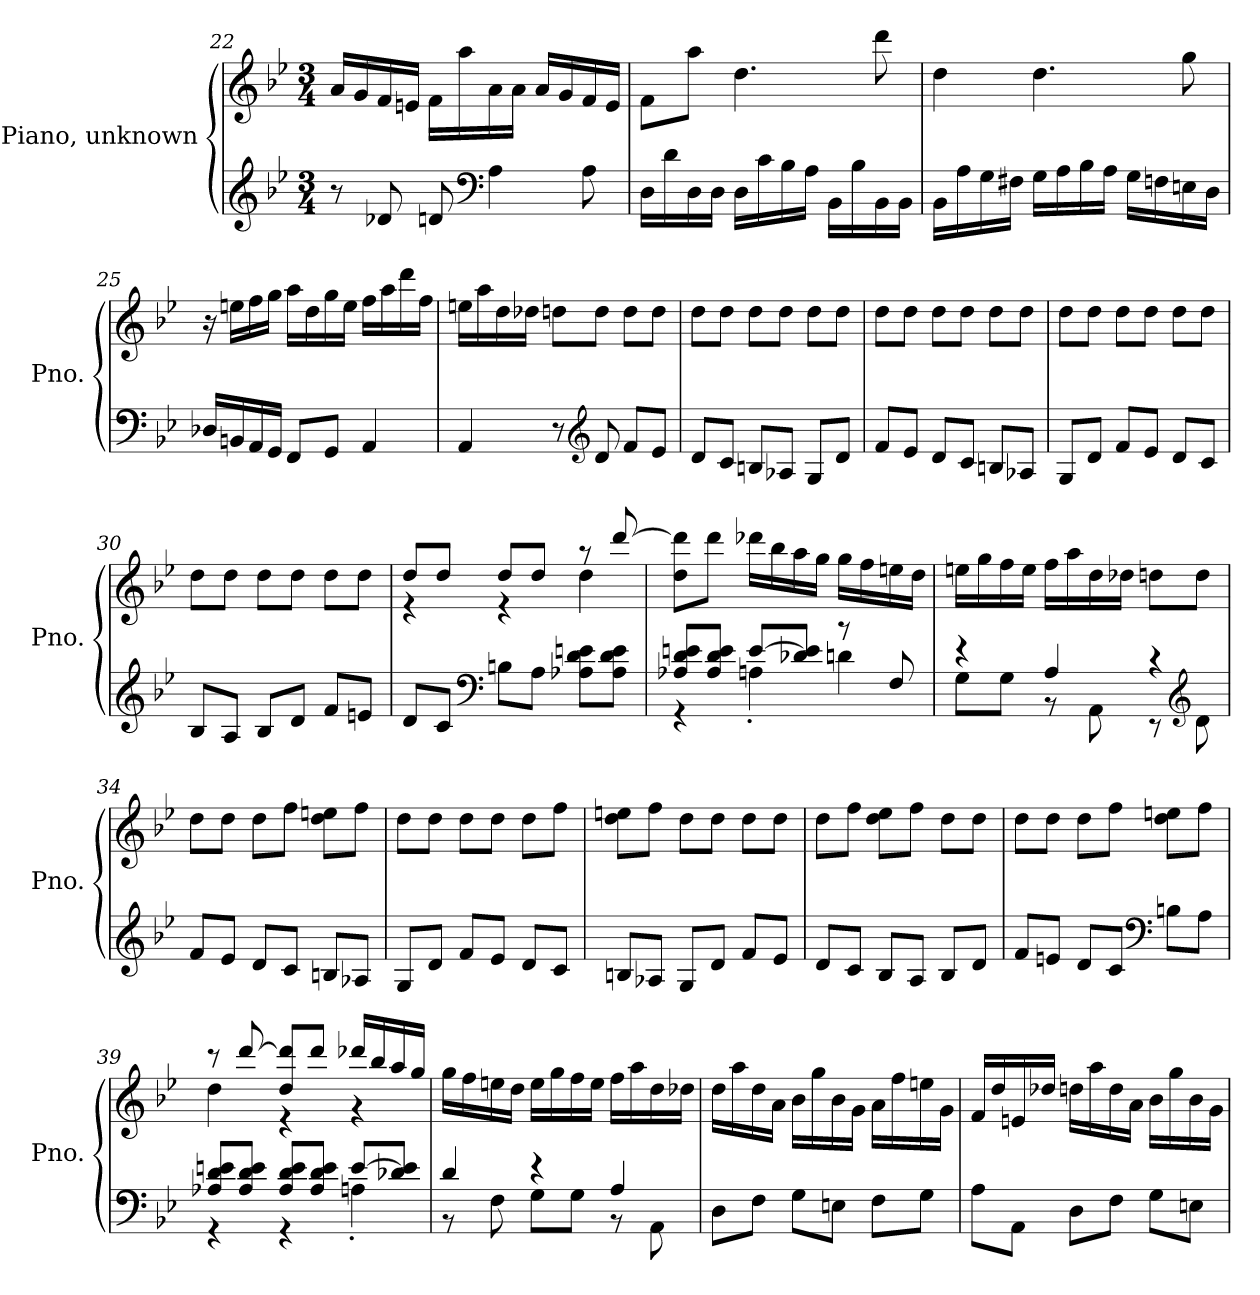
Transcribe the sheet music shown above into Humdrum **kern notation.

**kern	**kern
*part1	*part1
*staff2	*staff1
*I"Piano, unknown	*
*I'Pno.	*
!!LO:LB:g=z
*clefG2	*clefG2
*k[b-e-]	*k[b-e-]
*M3/4	*M3/4
=22	=22
8r	16a/LL
.	16g/
8d-X/	16f/
.	16en/JJ
8dn/	16f\LL
.	16aa\
*clefF4	*
4A\	16a\
.	16a\JJ
.	16a/LL
.	16g/
8A\	16f/
.	16e/JJ
=23	=23
16D\LL	8f\L
16d\	.
16D\	8aa\J
16D\JJ	.
16D\LL	4.dd\
16c\	.
16B-\	.
16A\JJ	.
16BB-\LL	.
16B-\	.
16BB-\	8ddd\
16BB-\JJ	.
=24	=24
16BB-\LL	4dd\
16A\	.
16G\	.
16F#X\JJ	.
16G\LL	4.dd\
16A\	.
16B-\	.
16A\JJ	.
16G\LL	.
16Fn\	.
16En\	8gg\
16D\JJ	.
!!LO:LB:g=z
=25	=25
16D-X/LL	16r
16BBn/	16een\LL
16AA/	16ff\
16GG/JJ	16gg\JJ
8FF/L	16aa\LL
.	16dd\
8GG/J	16gg\
.	16ee\JJ
4AA/	16ff\LL
.	16aa\
.	16ddd\
.	16ff\JJ
=26	=26
4AA/	16een\LL
.	16aa\
.	16dd\
.	16dd-X\JJ
8r	8ddn\L
*clefG2	*
8d/	8dd\J
8f/L	8dd\L
8e-/J	8dd\J
=27	=27
8d/L	8dd\L
8c/J	8dd\J
8Bn/L	8dd\L
8A-X/J	8dd\J
8G/L	8dd\L
8d/J	8dd\J
=28	=28
8f/L	8dd\L
8e-/J	8dd\J
8d/L	8dd\L
8c/J	8dd\J
8Bn/L	8dd\L
8A-X/J	8dd\J
!!LO:LB:g=z
=29	=29
8G/L	8dd\L
8d/J	8dd\J
8f/L	8dd\L
8e-/J	8dd\J
8d/L	8dd\L
8c/J	8dd\J
=30	=30
8B-/L	8dd\L
8A/J	8dd\J
8B-/L	8dd\L
8d/J	8dd\J
8f/L	8dd\L
8en/J	8dd\J
=31	=31
*	*^
8d/L	8dd/L	4r
8c/J	8dd/J	.
*clefF4	*	*
8Bn\L	8dd/L	4r
8A\J	8dd/J	.
8A-X\ 8d\ 8en\L	8r	4dd\
8A-\ 8d\ 8e\J	[8ddd/	.
*	*v	*v
=32	=32
*^	*
8A-X/ 8d/ 8en/L	4r	8dd\ 8ddd\]L
8A-/ 8d/ 8e/J	.	8ddd\J
[8e/L	4An'\	16ddd-X\LL
.	.	16bb-\
8d-X/ 8e/]J	.	16aa\
.	.	16gg\JJ
8r	4dn\	16gg\LL
.	.	16ff\
8F/	.	16een\
.	.	16dd\JJ
!!LO:LB:g=z
=33	=33	=33
4r	8G\L	16een\LL
.	.	16gg\
.	8G\J	16ff\
.	.	16ee\JJ
4A/	8r	16ff\LL
.	.	16aa\
.	8AA\	16dd\
.	.	16dd-X\JJ
4r	8r	8ddn\L
*clefG2	*	*
.	8d\	8dd\J
*v	*v	*
=34	=34
8f/L	8dd\L
8e-/J	8dd\J
8d/L	8dd\L
8c/J	8ff\J
8Bn/L	8dd\ 8een\L
8A-X/J	8ff\J
=35	=35
8G/L	8dd\L
8d/J	8dd\J
8f/L	8dd\L
8e-/J	8dd\J
8d/L	8dd\L
8c/J	8ff\J
=36	=36
8Bn/L	8dd\ 8een\L
8A-X/J	8ff\J
8G/L	8dd\L
8d/J	8dd\J
8f/L	8dd\L
8e-/J	8dd\J
!!LO:LB:g=z
=37	=37
8d/L	8dd\L
8c/J	8ff\J
8B-/L	8dd\ 8ee-\L
8A/J	8ff\J
8B-/L	8dd\L
8d/J	8dd\J
=38	=38
8f/L	8dd\L
8en/J	8dd\J
8d/L	8dd\L
8c/J	8ff\J
*clefF4	*
8Bn\L	8dd\ 8een\L
8A\J	8ff\J
=39	=39
*^	*^
8A-X/ 8d/ 8en/L	4r	8r	4dd\
8A-/ 8d/ 8e/J	.	[8ddd/	.
8A-/ 8d/ 8e/L	4r	8dd/ 8ddd/]L	4r
8A-/ 8d/ 8e/J	.	8ddd/J	.
[8e/L	4An'\	16ddd-X/LL	4r
.	.	16bb-/	.
8d-X/ 8e/]J	.	16aa/	.
.	.	16gg/JJ	.
*	*	*v	*v
!!LO:PB:g=z
=40	=40	=40
4d/	8r	16gg\LL
.	.	16ff\
.	8F\	16een\
.	.	16dd\JJ
4r	8G\L	16ee\LL
.	.	16gg\
.	8G\J	16ff\
.	.	16ee\JJ
4A/	8r	16ff\LL
.	.	16aa\
.	8AA\	16dd\
.	.	16dd-X\JJ
*v	*v	*
=41	=41
8D\L	16dd\LL
.	16aa\
8F\J	16dd\
.	16a\JJ
8G\L	16b-\LL
.	16gg\
8En\J	16b-\
.	16g\JJ
8F\L	16a\LL
.	16ff\
8G\J	16een\
.	16g\JJ
=42	=42
8A\L	16f/LL
.	16dd/
8AA\J	16en/
.	16dd-X/JJ
8D\L	16ddn\LL
.	16aa\
8F\J	16dd\
.	16a\JJ
8G\L	16b-\LL
.	16gg\
8En\J	16b-\
.	16g\JJ
=	=
*-	*-
